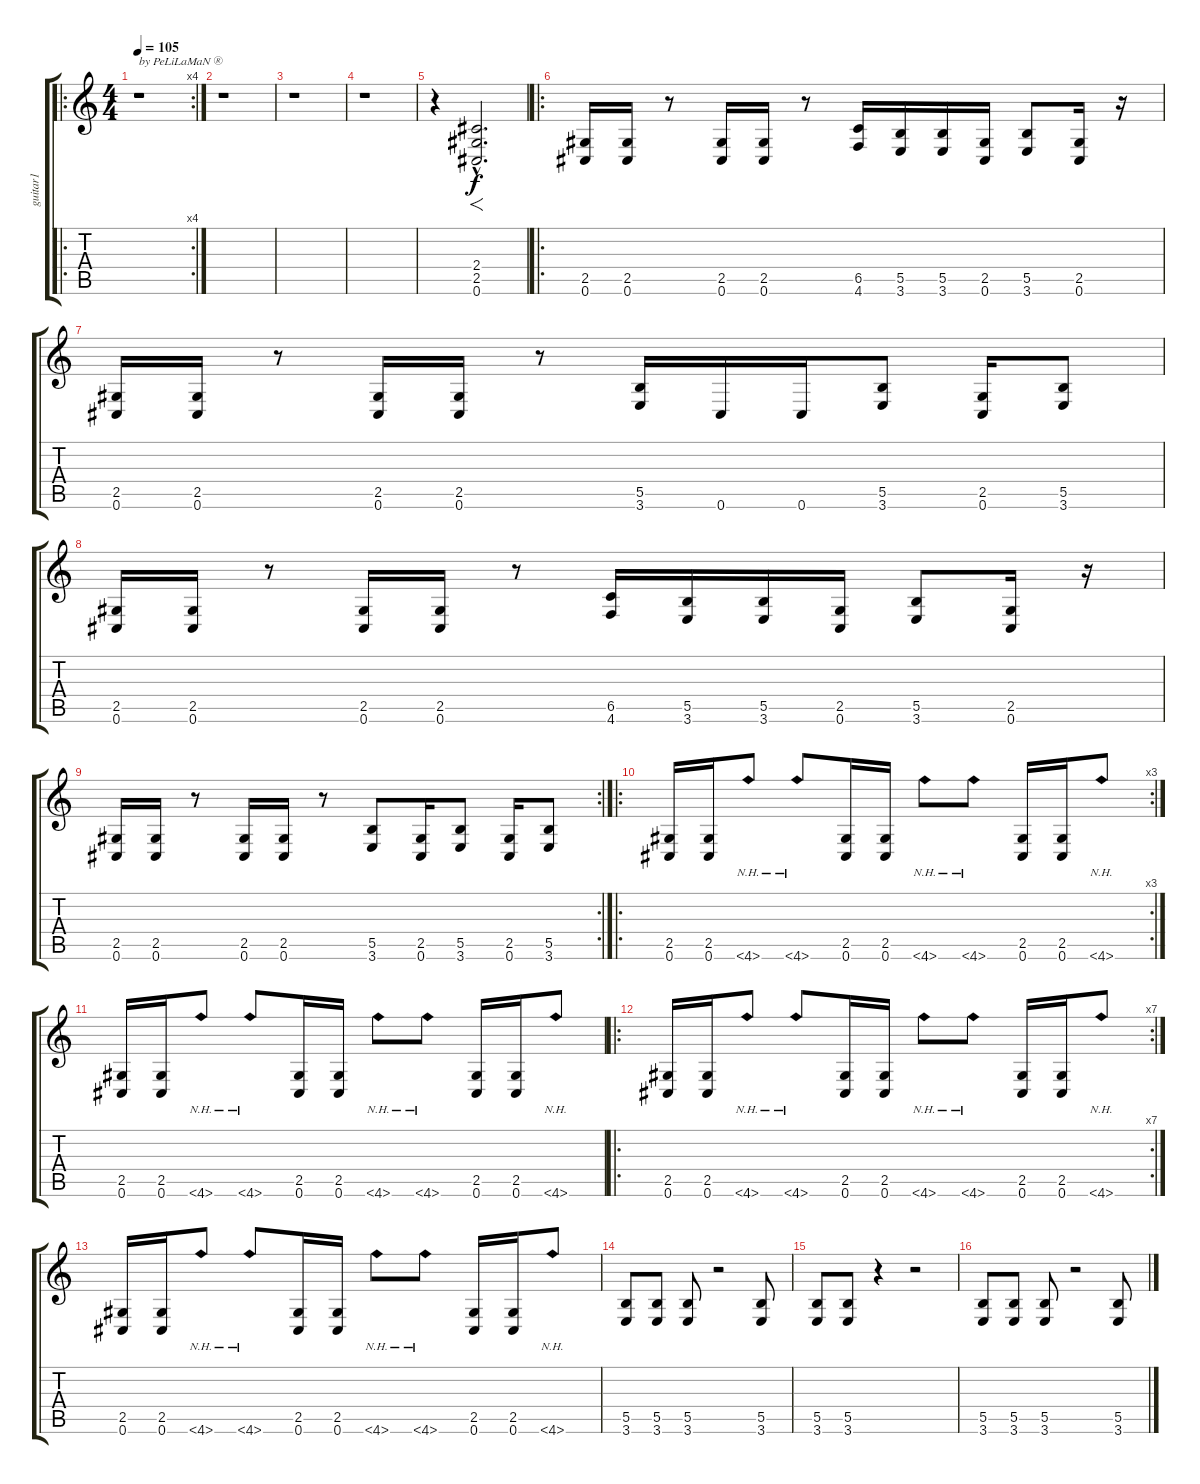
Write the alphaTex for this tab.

\track ("guitar1" "guitar1") {instrument distortionguitar}
\staff {score tabs}
\tuning (Db4 Ab3 E3 B2 Gb2 Db2) {hide}
\ro
\rc 4
\ts (4 4)
\tempo 105
\clef g2
\ks c
r.1{txt "by PeLiLaMaN ®" dy f instrument distortionguitar} |
r.1 |
r.1 |
r.1 |
r.4 (2.4{hac} 2.5{hac} 0.6{hac}).2{f d} |
\ro
(2.5 0.6).16 (2.5 0.6).16 r.8 (2.5 0.6).16 (2.5 0.6).16 r.8 (6.5 4.6).16 (5.5 3.6).16 (5.5 3.6).16 (2.5 0.6).16 (5.5 3.6).8 (2.5 0.6).16 r.16 |
(2.5 0.6).16 (2.5 0.6).16 r.8 (2.5 0.6).16 (2.5 0.6).16 r.8 (5.5 3.6).16 0.6.16 0.6.16 (5.5 3.6).8 (2.5 0.6).16 (5.5 3.6).8 |
(2.5 0.6).16 (2.5 0.6).16 r.8 (2.5 0.6).16 (2.5 0.6).16 r.8 (6.5 4.6).16 (5.5 3.6).16 (5.5 3.6).16 (2.5 0.6).16 (5.5 3.6).8 (2.5 0.6).16 r.16 |
\rc 2
(2.5 0.6).16 (2.5 0.6).16 r.8 (2.5 0.6).16 (2.5 0.6).16 r.8 (5.5 3.6).8 (2.5 0.6).16 (5.5 3.6).8 (2.5 0.6).16 (5.5 3.6).8 |
\ro
\rc 3
(2.5 0.6).16 (2.5 0.6).16 4.6{nh}.8 4.6{nh}.8 (2.5 0.6).16 (2.5 0.6).16 4.6{nh}.8 4.6{nh}.8 (2.5 0.6).16 (2.5 0.6).16 4.6{nh}.8 |
(2.5 0.6).16 (2.5 0.6).16 4.6{nh}.8 4.6{nh}.8 (2.5 0.6).16 (2.5 0.6).16 4.6{nh}.8 4.6{nh}.8 (2.5 0.6).16 (2.5 0.6).16 4.6{nh}.8 |
\ro
\rc 7
(2.5 0.6).16 (2.5 0.6).16 4.6{nh}.8 4.6{nh}.8 (2.5 0.6).16 (2.5 0.6).16 4.6{nh}.8 4.6{nh}.8 (2.5 0.6).16 (2.5 0.6).16 4.6{nh}.8 |
(2.5 0.6).16 (2.5 0.6).16 4.6{nh}.8 4.6{nh}.8 (2.5 0.6).16 (2.5 0.6).16 4.6{nh}.8 4.6{nh}.8 (2.5 0.6).16 (2.5 0.6).16 4.6{nh}.8 |
(5.5 3.6).8 (5.5 3.6).8 (5.5 3.6).8 r.2 (5.5 3.6).8 |
(5.5 3.6).8 (5.5 3.6).8 r.4 r.2 |
(5.5 3.6).8 (5.5 3.6).8 (5.5 3.6).8 r.2 (5.5 3.6).8
